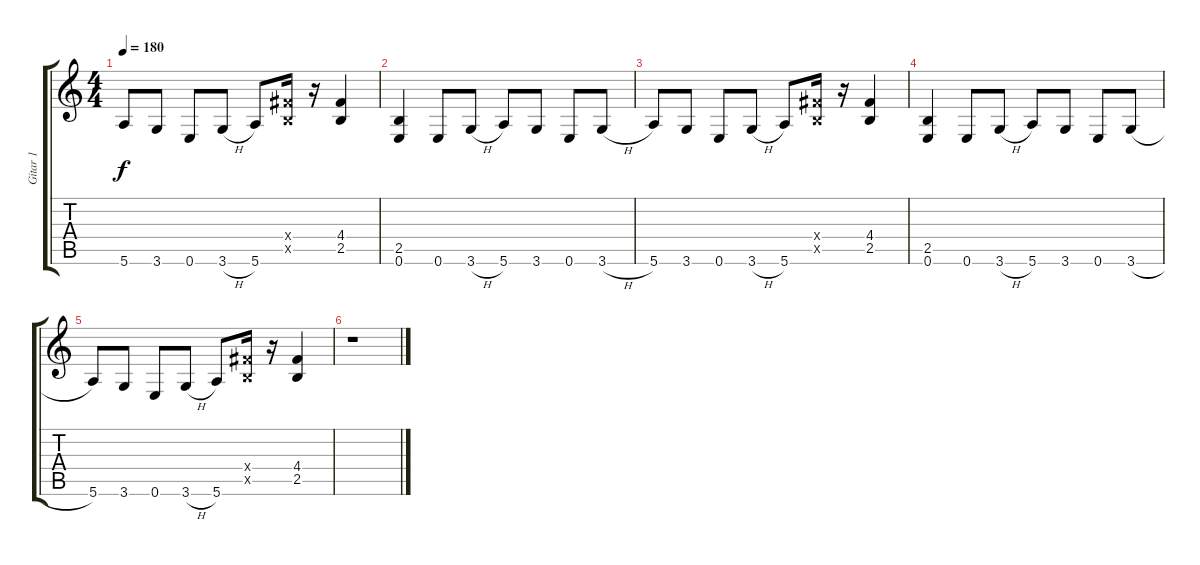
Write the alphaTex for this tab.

\track ("Gitar 1" "Gitar 1") {instrument distortionguitar}
\staff {score tabs}
\tuning (E4 B3 G3 D3 A2 E2) {hide}
\ts (4 4)
\tempo 180
\clef g2
\ks c
5.6.8{dy f} 3.6.8 0.6.8 3.6{h}.8 5.6.8 (4.4{x} 2.5{x}).16 r.16 (4.4 2.5).4 |
(2.5 0.6).4 0.6.8 3.6{h}.8 5.6.8 3.6.8 0.6.8 3.6{h}.8 |
5.6.8 3.6.8 0.6.8 3.6{h}.8 5.6.8 (4.4{x} 2.5{x}).16 r.16 (4.4 2.5).4 |
(2.5 0.6).4 0.6.8 3.6{h}.8 5.6.8 3.6.8 0.6.8 3.6{h}.8 |
5.6.8 3.6.8 0.6.8 3.6{h}.8 5.6.8 (4.4{x} 2.5{x}).16 r.16 (4.4 2.5).4 |
r.1
